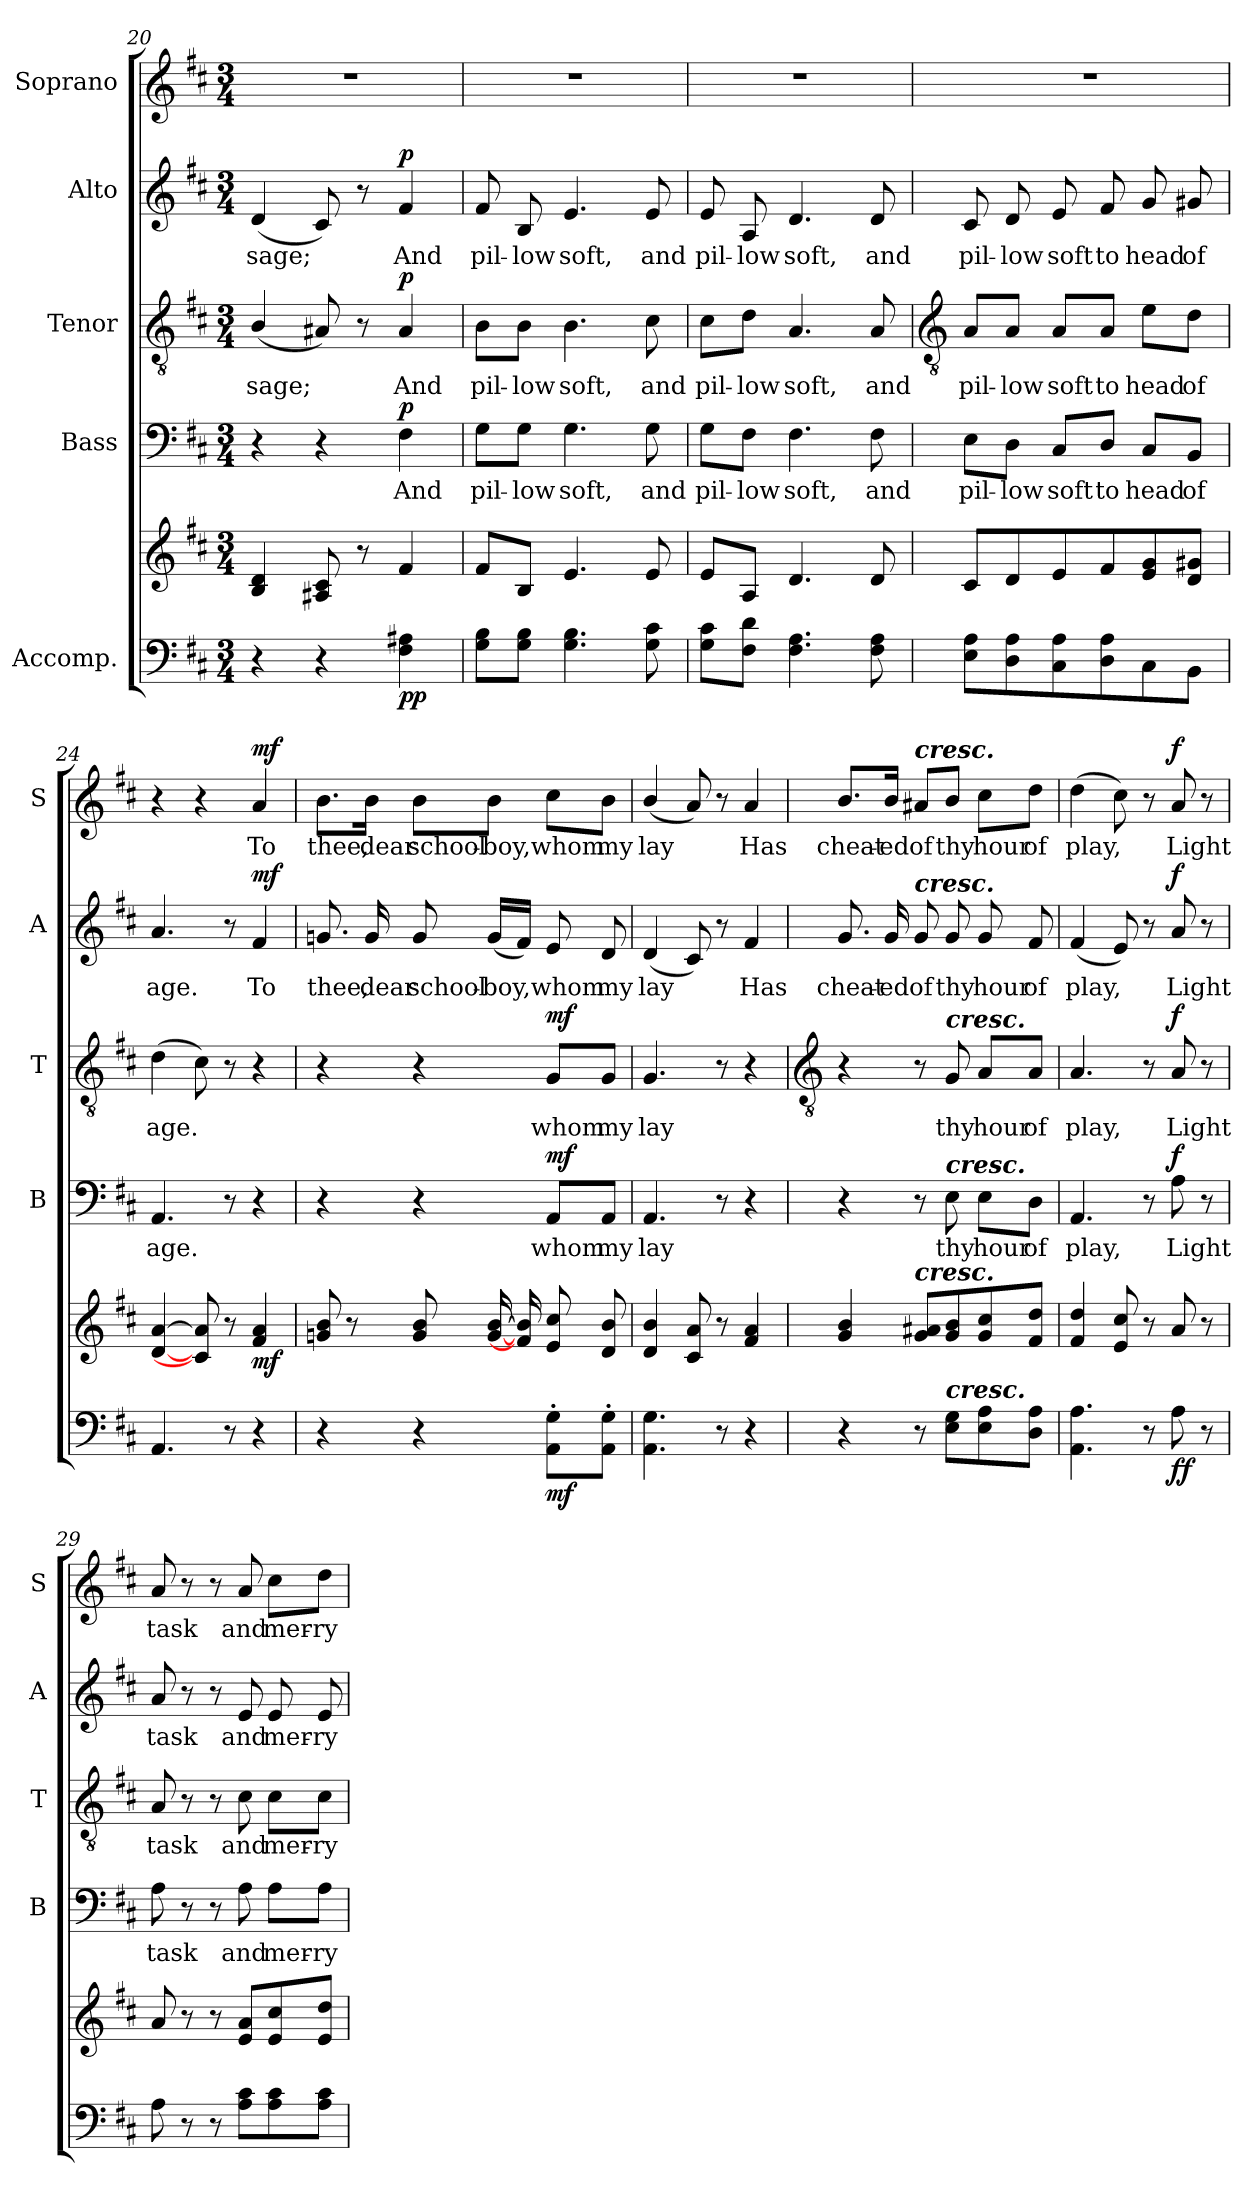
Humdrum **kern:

**kern	**kern	**dynam	**kern	**text	**dynam	**kern	**text	**dynam	**kern	**text	**dynam	**kern	**text	**dynam
*part5	*part5	*part5	*part4	*part4	*part4	*part3	*part3	*part3	*part2	*part2	*part2	*part1	*part1	*part1
*staff6	*staff5	*staff5/6	*staff4	*staff4	*staff4	*staff3	*staff3	*staff3	*staff2	*staff2	*staff2	*staff1	*staff1	*staff1
*I"Accomp.	*	*	*I"Bass	*	*	*I"Tenor	*	*	*I"Alto	*	*	*I"Soprano	*	*
*	*	*	*I'B	*	*	*I'T	*	*	*I'A	*	*	*I'S	*	*
*clefF4	*clefG2	*	*clefF4	*	*	*clefGv2	*	*	*clefG2	*	*	*clefG2	*	*
*k[f#c#]	*k[f#c#]	*	*k[f#c#]	*	*	*k[f#c#]	*	*	*k[f#c#]	*	*	*k[f#c#]	*	*
*D:	*D:	*	*D:	*	*	*D:	*	*	*D:	*	*	*D:	*	*
*M3/4	*M3/4	*	*M3/4	*	*	*M3/4	*	*	*M3/4	*	*	*M3/4	*	*
=20	=20	=20	=20	=20	=20	=20	=20	=20	=20	=20	=20	=20	=20	=20
!	!	!	!	!	!	!	!LO:LY:b	!	!	!LO:LY:b	!	!LO:N:vis=1	!	!
4r	4B 4d	.	4r	.	.	(<4B/	sage;	.	(<4d	sage;	.	2.r	.	.
4r	8A#X 8c#	.	4r	.	.	8A#X)	.	.	8c#)	.	.	.	.	.
.	8r	.	.	.	.	8r	.	.	8r	.	.	.	.	.
!	!	!LO:DY:b=2	!	!LO:LY:b	!	!	!LO:LY:b	!	!	!LO:LY:b	!	!	!	!
!	!	!LO:DY:n=1:b	!	!	!LO:DY:b	!	!	!LO:DY:b	!	!	!LO:DY:b	!	!	!
4F# 4A#X	4f#	p p	4F#	And	p	4A#	And	p	4f#	And	p	.	.	.
=21	=21	=21	=21	=21	=21	=21	=21	=21	=21	=21	=21	=21	=21	=21
!	!	!	!	!LO:LY:b	!	!	!LO:LY:b	!	!	!LO:LY:b	!	!LO:N:vis=1	!	!
8G 8BL	8f#L	.	8G\L	pil-	.	8B\L	pil-	.	8f#	pil-	.	2.r	.	.
!	!	!	!	!LO:LY:b	!	!	!LO:LY:b	!	!	!LO:LY:b	!	!	!	!
8G 8BJ	8BJ	.	8G\J	-low	.	8B\J	-low	.	8B	-low	.	.	.	.
!	!	!	!	!LO:LY:b	!	!	!LO:LY:b	!	!	!LO:LY:b	!	!	!	!
4.G 4.B	4.e	.	4.G	soft,	.	4.B	soft,	.	4.e	soft,	.	.	.	.
!	!	!	!	!LO:LY:b	!	!	!LO:LY:b	!	!	!LO:LY:b	!	!	!	!
8G 8c#	8e	.	8G	and	.	8c#	and	.	8e	and	.	.	.	.
=22	=22	=22	=22	=22	=22	=22	=22	=22	=22	=22	=22	=22	=22	=22
!	!	!	!	!LO:LY:b	!	!	!LO:LY:b	!	!	!LO:LY:b	!	!LO:N:vis=1	!	!
8G 8c#L	8eL	.	8G\L	pil-	.	8c#\L	pil-	.	8e	pil-	.	2.r	.	.
!	!	!	!	!LO:LY:b	!	!	!LO:LY:b	!	!	!LO:LY:b	!	!	!	!
8F# 8dJ	8AJ	.	8F#\J	-low	.	8d\J	-low	.	8A	-low	.	.	.	.
!	!	!	!	!LO:LY:b	!	!	!LO:LY:b	!	!	!LO:LY:b	!	!	!	!
4.F# 4.A	4.d	.	4.F#	soft,	.	4.A	soft,	.	4.d	soft,	.	.	.	.
!	!	!	!	!LO:LY:b	!	!	!LO:LY:b	!	!	!LO:LY:b	!	!	!	!
8F# 8A	8d	.	8F#	and	.	8A	and	.	8d	and	.	.	.	.
!!LO:LB:g=z
=23	=23	=23	=23	=23	=23	=23	=23	=23	=23	=23	=23	=23	=23	=23
*	*	*	*	*	*	*clefGv2	*	*	*	*	*	*	*	*
!	!	!	!	!LO:LY:b	!	!	!LO:LY:b	!	!	!LO:LY:b	!	!LO:N:vis=1	!	!
8E 8AL	8c#L	.	8E\L	pil-	.	8A/L	pil-	.	8c#	pil-	.	2.r	.	.
!	!	!	!	!LO:LY:b	!	!	!LO:LY:b	!	!	!LO:LY:b	!	!	!	!
8D 8A	8d	.	8D\J	-low	.	8A/J	-low	.	8d	-low	.	.	.	.
!	!	!	!	!LO:LY:b	!	!	!LO:LY:b	!	!	!LO:LY:b	!	!	!	!
8C# 8A	8e	.	8C#/L	soft	.	8A/L	soft	.	8e	soft	.	.	.	.
!	!	!	!	!LO:LY:b	!	!	!LO:LY:b	!	!	!LO:LY:b	!	!	!	!
8D 8A	8f#	.	8D/J	to	.	8A/J	to	.	8f#	to	.	.	.	.
!	!	!	!	!LO:LY:b	!	!	!LO:LY:b	!	!	!LO:LY:b	!	!	!	!
8C#	8e 8g	.	8C#/L	head	.	8e\L	head	.	8g	head	.	.	.	.
!	!	!	!	!LO:LY:b	!	!	!LO:LY:b	!	!	!LO:LY:b	!	!	!	!
8BBJ	8d 8g#XJ	.	8BB/J	of	.	8d\J	of	.	8g#X	of	.	.	.	.
=24	=24	=24	=24	=24	=24	=24	=24	=24	=24	=24	=24	=24	=24	=24
!	!	!	!	!LO:LY:b	!	!	!LO:LY:b	!	!	!LO:LY:b	!	!	!	!
4.AA	[4d [4a	.	4.AA	age.	.	(>4d	age.	.	4.a	age.	.	4r	.	.
.	8c#] 8a]	.	.	.	.	8c#)	.	.	.	.	.	4r	.	.
8r	8r	.	8r	.	.	8r	.	.	8r	.	.	.	.	.
!	!	!LO:DY:b	!	!	!	!	!	!	!	!LO:LY:b	!LO:DY:b	!	!LO:LY:b	!LO:DY:b
4r	4f# 4a	mf	4r	.	.	4r	.	.	4f#	To	mf	4a	To	mf
=25	=25	=25	=25	=25	=25	=25	=25	=25	=25	=25	=25	=25	=25	=25
!	!	!	!	!	!	!	!	!	!	!LO:LY:b	!	!	!LO:LY:b	!
4r	8gn 8b	.	4r	.	.	4r	.	.	8.gn	thee,	.	8.b\L	thee,	.
.	8r	.	.	.	.	.	.	.	.	.	.	.	.	.
!	!	!	!	!	!	!	!	!	!	!LO:LY:b	!	!	!LO:LY:b	!
.	.	.	.	.	.	.	.	.	16g	dear	.	16b\Jk	dear	.
!	!	!	!	!	!	!	!	!	!	!LO:LY:b	!	!	!LO:LY:b	!
4r	8g 8bL	.	4r	.	.	4r	.	.	8g	school-	.	8b\L	school-	.
!	!	!	!	!	!	!	!	!	!	!LO:LY:b	!	!	!LO:LY:b	!
.	[16g [16bL	.	.	.	.	.	.	.	(<16gLL	-boy,	.	8b\J	-boy,	.
.	16f#] 16b]	.	.	.	.	.	.	.	16f#JJ)	.	.	.	.	.
!	!	!LO:DY:b=2	!	!LO:LY:b	!LO:DY:b	!	!LO:LY:b	!LO:DY:b	!	!LO:LY:b	!	!	!LO:LY:b	!
8AA' 8G'L	8e 8cc#	mf	8AA/L	whom	mf	8G/L	whom	mf	8e	whom	.	8cc#\L	whom	.
!	!	!	!	!LO:LY:b	!	!	!LO:LY:b	!	!	!LO:LY:b	!	!	!LO:LY:b	!
8AA' 8G'J	8d/ 8b/J	.	8AA/J	my	.	8G/J	my	.	8d	my	.	8b\J	my	.
=26	=26	=26	=26	=26	=26	=26	=26	=26	=26	=26	=26	=26	=26	=26
!	!	!	!	!LO:LY:b	!	!	!LO:LY:b	!	!	!LO:LY:b	!	!	!LO:LY:b	!
4.AA 4.G	4d/ 4b/	.	4.AA	lay	.	4.G	lay	.	(<4d	lay	.	(<4b/	lay	.
.	8c# 8a	.	.	.	.	.	.	.	8c#)	.	.	8a)	.	.
8r	8r	.	8r	.	.	8r	.	.	8r	.	.	8r	.	.
!	!	!	!	!	!	!	!	!	!	!LO:LY:b	!	!	!LO:LY:b	!
4r	4f# 4a	.	4r	.	.	4r	.	.	4f#	Has	.	4a	Has	.
!!LO:LB:g=z
=27	=27	=27	=27	=27	=27	=27	=27	=27	=27	=27	=27	=27	=27	=27
*	*	*	*	*	*	*clefGv2	*	*	*	*	*	*	*	*
!	!	!	!	!	!	!	!	!	!	!LO:LY:b	!	!	!LO:LY:b	!
4r	4g/ 4b/	.	4r	.	.	4r	.	.	8.g	cheat-	.	8.b/L	cheat-	.
!	!	!	!	!	!	!	!	!	!	!LO:LY:b	!	!	!LO:LY:b	!
.	.	.	.	.	.	.	.	.	16g	-ed	.	16b/Jk	-ed	.
!	!	!	!	!	!	!	!	!	!	!	!	!LO:TX:a:Bi:t=cresc.	!	!
!	!	!	!	!	!	!	!	!	!LO:TX:a:Bi:t=cresc.	!	!	!	!	!
!	!LO:TX:a:Bi:t=cresc.	!	!	!	!	!	!	!	!	!	!	!	!	!
!	!	!	!	!	!	!	!	!	!	!LO:LY:b	!	!	!LO:LY:b	!
8r	8g 8a#XL	.	8r	.	.	8r	.	.	8g	of	.	8a#X/L	of	.
!	!	!	!	!	!	!LO:TX:a:Bi:t=cresc.	!	!	!	!	!	!	!	!
!	!	!	!LO:TX:a:Bi:t=cresc.	!	!	!	!	!	!	!	!	!	!	!
!LO:TX:a:Bi:t=cresc.	!	!	!	!	!	!	!	!	!	!	!	!	!	!
!	!	!	!	!LO:LY:b	!	!	!LO:LY:b	!	!	!LO:LY:b	!	!	!LO:LY:b	!
8E 8GL	8g 8b	.	8E	thy	.	8G	thy	.	8g	thy	.	8b/J	thy	.
!	!	!	!	!LO:LY:b	!	!	!LO:LY:b	!	!	!LO:LY:b	!	!	!LO:LY:b	!
8E 8A	8g 8cc#	.	8E\L	hour	.	8A/L	hour	.	8g	hour	.	8cc#\L	hour	.
!	!	!	!	!LO:LY:b	!	!	!LO:LY:b	!	!	!LO:LY:b	!	!	!LO:LY:b	!
8D 8AJ	8f# 8ddJ	.	8D\J	of	.	8A/J	of	.	8f#	of	.	8dd\J	of	.
=28	=28	=28	=28	=28	=28	=28	=28	=28	=28	=28	=28	=28	=28	=28
!	!	!	!	!LO:LY:b	!	!	!LO:LY:b	!	!	!LO:LY:b	!	!	!LO:LY:b	!
4.AA 4.A	4f# 4dd	.	4.AA	play,	.	4.A	play,	.	(<4f#	play,	.	(>4dd	play,	.
.	8e 8cc#	.	.	.	.	.	.	.	8e)	.	.	8cc#)	.	.
8r	8r	.	8r	.	.	8r	.	.	8r	.	.	8r	.	.
!	!	!LO:DY:b=2	!	!LO:LY:b	!	!	!LO:LY:b	!	!	!LO:LY:b	!	!	!LO:LY:b	!
!	!	!LO:DY:n=1:b	!	!	!LO:DY:b	!	!	!LO:DY:b	!	!	!LO:DY:b	!	!	!LO:DY:b
8A	8a	f f	8A	Light	f	8A	Light	f	8a	Light	f	8a	Light	f
8r	8r	.	8r	.	.	8r	.	.	8r	.	.	8r	.	.
=29	=29	=29	=29	=29	=29	=29	=29	=29	=29	=29	=29	=29	=29	=29
!	!	!	!	!LO:LY:b	!	!	!LO:LY:b	!	!	!LO:LY:b	!	!	!LO:LY:b	!
8A	8a	.	8A	task	.	8A	task	.	8a	task	.	8a	task	.
8r	8r	.	8r	.	.	8r	.	.	8r	.	.	8r	.	.
8r	8r	.	8r	.	.	8r	.	.	8r	.	.	8r	.	.
!	!	!	!	!LO:LY:b	!	!	!LO:LY:b	!	!	!LO:LY:b	!	!	!LO:LY:b	!
8A 8c#L	8e 8aL	.	8A	and	.	8c#	and	.	8e	and	.	8a	and	.
!	!	!	!	!LO:LY:b	!	!	!LO:LY:b	!	!	!LO:LY:b	!	!	!LO:LY:b	!
8A 8c#	8e 8cc#	.	8A\L	mer-	.	8c#\L	mer-	.	8e	mer-	.	8cc#\L	mer-	.
!	!	!	!	!LO:LY:b	!	!	!LO:LY:b	!	!	!LO:LY:b	!	!	!LO:LY:b	!
8A 8c#J	8e 8ddJ	.	8A\J	-ry	.	8c#\J	-ry	.	8e	-ry	.	8dd\J	-ry	.
=	=	=	=	=	=	=	=	=	=	=	=	=	=	=
*-	*-	*-	*-	*-	*-	*-	*-	*-	*-	*-	*-	*-	*-	*-
